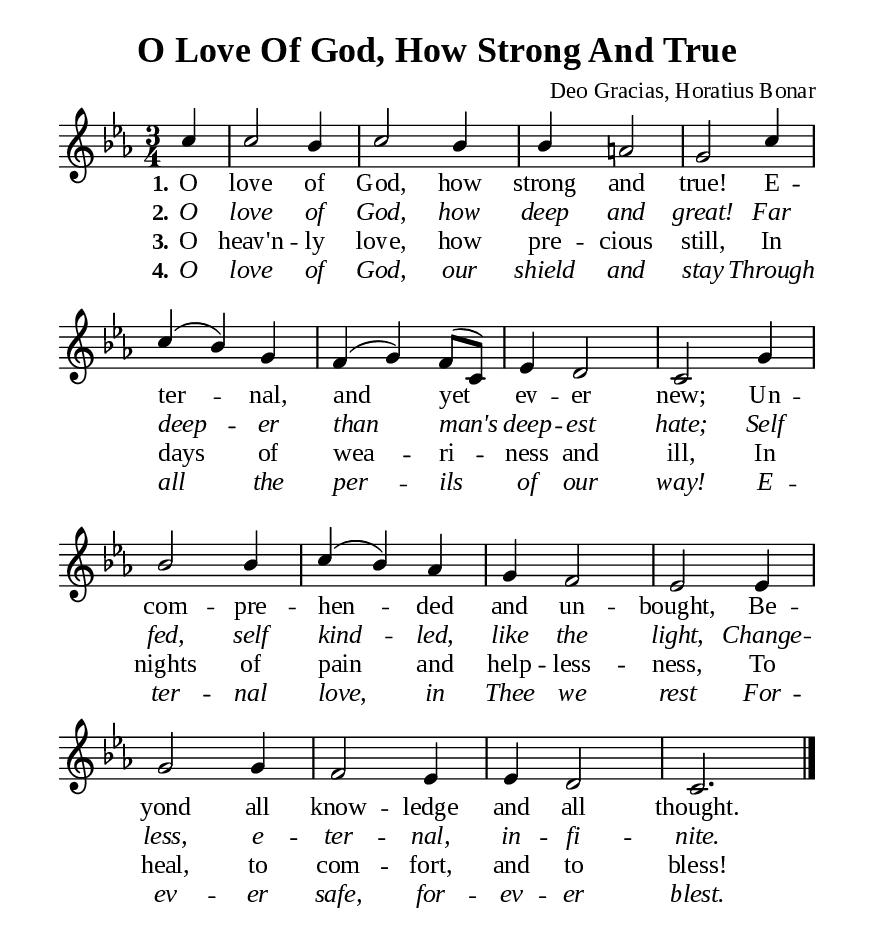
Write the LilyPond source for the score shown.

\version "2.18.2"

\header {
  title = "O Love Of God, How Strong And True"
  composer = "Deo Gracias, Horatius Bonar"
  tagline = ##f
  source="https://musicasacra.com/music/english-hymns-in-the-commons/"
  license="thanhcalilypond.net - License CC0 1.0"
}

global= {
  \key ees \major
  \time 3/4
  \override Score.BarNumber.break-visibility = ##(#f #f #f)
  \override Lyrics.LyricSpace.minimum-distance = #3.0
}

\paper {
  #(set-paper-size "a5")
  top-margin = 10\mm
  bottom-margin = 10\mm
  left-margin = 10\mm
  right-margin = 10\mm
  indent = #0
  #(define fonts
	 (make-pango-font-tree "Liberation Serif"
	 		       "Liberation Serif"
			       "Liberation Serif"
			       (/ 20 20)))
  system-system-spacing = #'((basic-distance . 3) (padding . 3))
}

printItalic = \with {
  \override LyricText.font-shape = #'italic
}

% Verse music
musicVerseSoprano = \relative c'' {
                    \partial 4 c4 |
  %{	01	%} c2 bes4 |
  %{	02	%} c2 bes4 |
  %{	03	%} bes a!2 |
  %{	04	%} g2 c4 |
  %{	05	%} c (bes) g |
  %{	06	%} f (g) f8 (c) |
  %{	07	%} ees4 d2 |
  %{	08	%} c g'4 |
  %{	09	%} bes2 bes4 |
  %{	10	%} c (bes) aes |
  %{	11	%} g f2 |
  %{	12	%} ees2 ees4 |
  %{	13	%} g2 g4 |
  %{	14	%} f2 ees4 |
  %{	15	%} ees d2 |
                    c2. \bar "|."
}

% Verse lyrics
verseOne = \lyricmode {
  \set stanza = #"1."
  O love of God, how strong and true!
  E -- ter -- nal, and yet ev -- er new;
  Un -- com -- pre -- hen -- ded and un -- bought,
  Be -- yond all know -- ledge and all thought.
}

verseTwo = \lyricmode {
  \set stanza = #"2."
  O love of God, how deep and great!
  Far deep -- er than man's deep -- est hate;
  Self  fed, self kind -- led, like the light,
  Change -- less, e -- ter -- nal, in -- fi -- nite.
}

verseThree = \lyricmode {
  \set stanza = #"3."
  O heav'n -- ly love, how pre -- cious still,
  In days of wea -- ri -- ness and ill,
  In nights of pain and help -- less -- ness,
  To heal, to com -- fort, and to bless!
}

verseFour = \lyricmode {
  \set stanza = #"4."
  O love of God, our shield and stay
  Through all the per -- ils of our way!
  E -- ter -- nal love, in Thee we rest
  For -- ev -- er safe, for -- ev -- er blest.
}

% Layout
\score {
    \new ChoirStaff <<
      \new Staff <<
        \clef "treble"
        \new Voice = "sopranos" { \global \stemUp \slurUp \musicVerseSoprano }
      >>
      \new Lyrics \lyricsto sopranos \verseOne
      \new Lyrics \printItalic \lyricsto sopranos \verseTwo
      \new Lyrics \lyricsto sopranos \verseThree
      \new Lyrics \printItalic \lyricsto sopranos \verseFour
    >>
}
